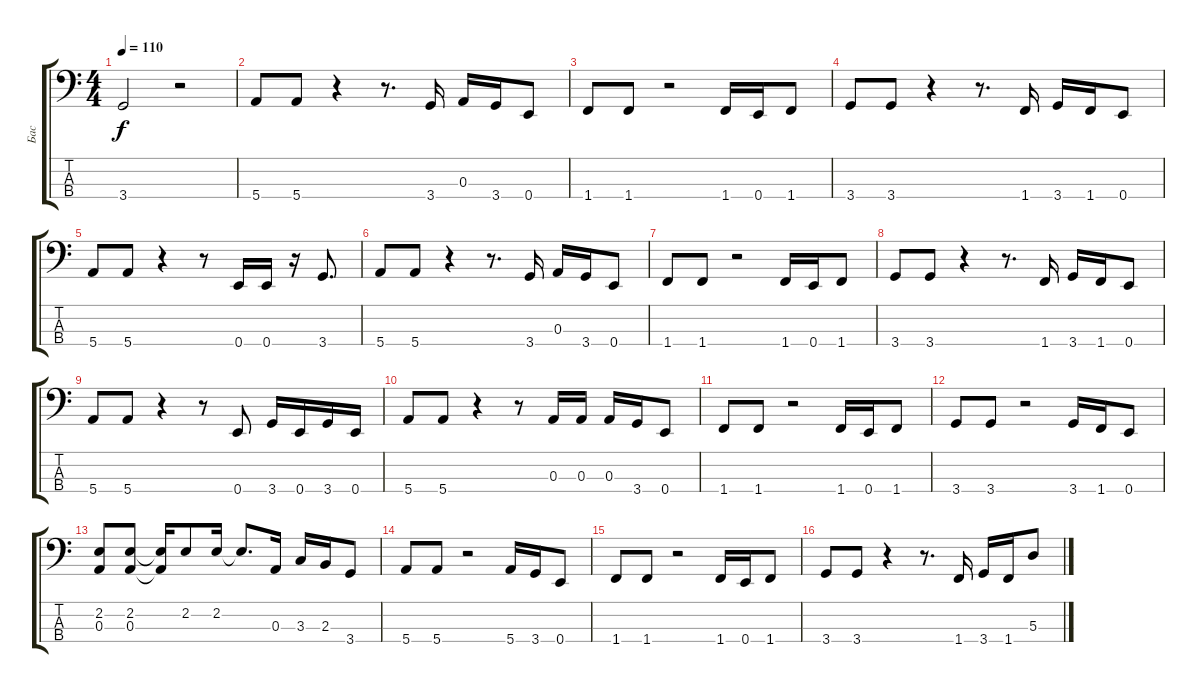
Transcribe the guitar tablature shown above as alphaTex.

\track ("Бас" "Бас") {instrument electricbassfinger}
\staff {score tabs}
\tuning (G2 D2 A1 E1) {hide}
\ts (4 4)
\tempo 110
\clef f4
\ks c
3.4.2{dy f} r.2 |
5.4.8 5.4.8 r.4 r.8{d} 3.4.16 0.3.16 3.4.16 0.4.8 |
1.4.8 1.4.8 r.2 1.4.16 0.4.16 1.4.8 |
3.4.8 3.4.8 r.4 r.8{d} 1.4.16 3.4.16 1.4.16 0.4.8 |
5.4.8 5.4.8 r.4 r.8 0.4.16 0.4.16 r.16 3.4.8{d} |
5.4.8 5.4.8 r.4 r.8{d} 3.4.16 0.3.16 3.4.16 0.4.8 |
1.4.8 1.4.8 r.2 1.4.16 0.4.16 1.4.8 |
3.4.8 3.4.8 r.4 r.8{d} 1.4.16 3.4.16 1.4.16 0.4.8 |
5.4.8 5.4.8 r.4 r.8 0.4.8 3.4.16 0.4.16 3.4.16 0.4.16 |
5.4.8 5.4.8 r.4 r.8 0.3.16 0.3.16 0.3.16 3.4.16 0.4.8 |
1.4.8 1.4.8 r.2 1.4.16 0.4.16 1.4.8 |
3.4.8 3.4.8 r.2 3.4.16 1.4.16 0.4.8 |
(2.2 0.3).8 (2.2 0.3).8 (2.2{t} 0.3{t}).16 2.2.8 2.2.16 2.2{t}.8{d} 0.3.16 3.3.16 2.3.16 3.4.8 |
5.4.8 5.4.8 r.2 5.4.16 3.4.16 0.4.8 |
1.4.8 1.4.8 r.2 1.4.16 0.4.16 1.4.8 |
3.4.8 3.4.8 r.4 r.8{d} 1.4.16 3.4.16 1.4.16 5.3.8
